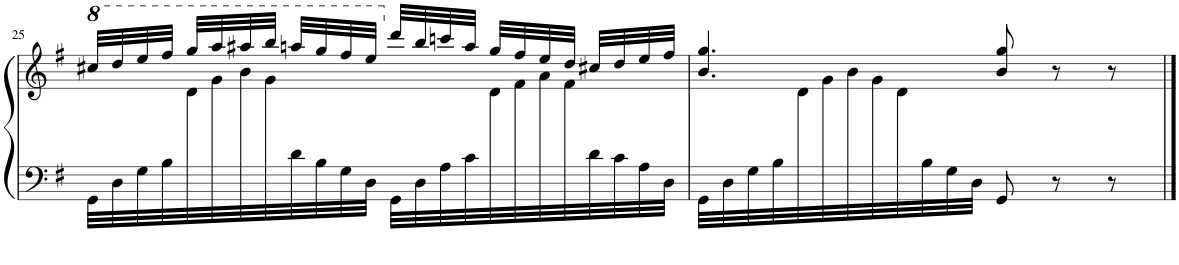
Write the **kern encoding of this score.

**kern	**kern
*part1	*part1
*staff2	*staff1
*I"Piano	*
*I'Pno.	*
!!LO:PB:g=z
*clefF4	*clefG2
*k[f#]	*k[f#]
*M6/8	*M6/8
*	*8va
=25	=25
*	*^
32GG^\LLL	32ccc#X/LLL	8ryy
32D\	32ddd/	.
32G\	32eee/	.
32B\	32fff#/JJJ	.
8ryy	32ggg/LLL	32d\
.	32aaa/	32g\
.	32aaa#X/	32b\
.	32bbb/JJJ	32g\
32d\	32aaan/LLL	4ryy
32B\	32ggg/	.
32G\	32fff#/	.
32D\JJJ	32eee/JJJ	.
*	*X8va	*
32GG^\LLL	32ddd/LLL	.
32D\	32bb/	.
32A\	32cccn/	.
32c\	32aa/JJJ	.
8ryy	32gg/LLL	32d\
.	32ff#/	32f#\
.	32ee/	32a\
.	32dd/JJJ	32f#\
32d\	32cc#X/LLL	8ryy
32c\	32dd/	.
32A\	32ee/	.
32D\JJJ	32ff#/JJJ	.
=26	=26	=26
32GG^\LLL	4.b/ 4.gg/	8ryy
32D\	.	.
32G\	.	.
32B\	.	.
32ryy	.	32d\
.	.	32g\
.	.	32b\
.	.	32g\
.	.	32d\
32B\	.	4...ryy
32G\	.	.
32D\JJJ	.	.
8GG/	8b/ 8gg/	.
8r	8r	.
8r	8r	.
*	*v	*v
==	==
*-	*-
